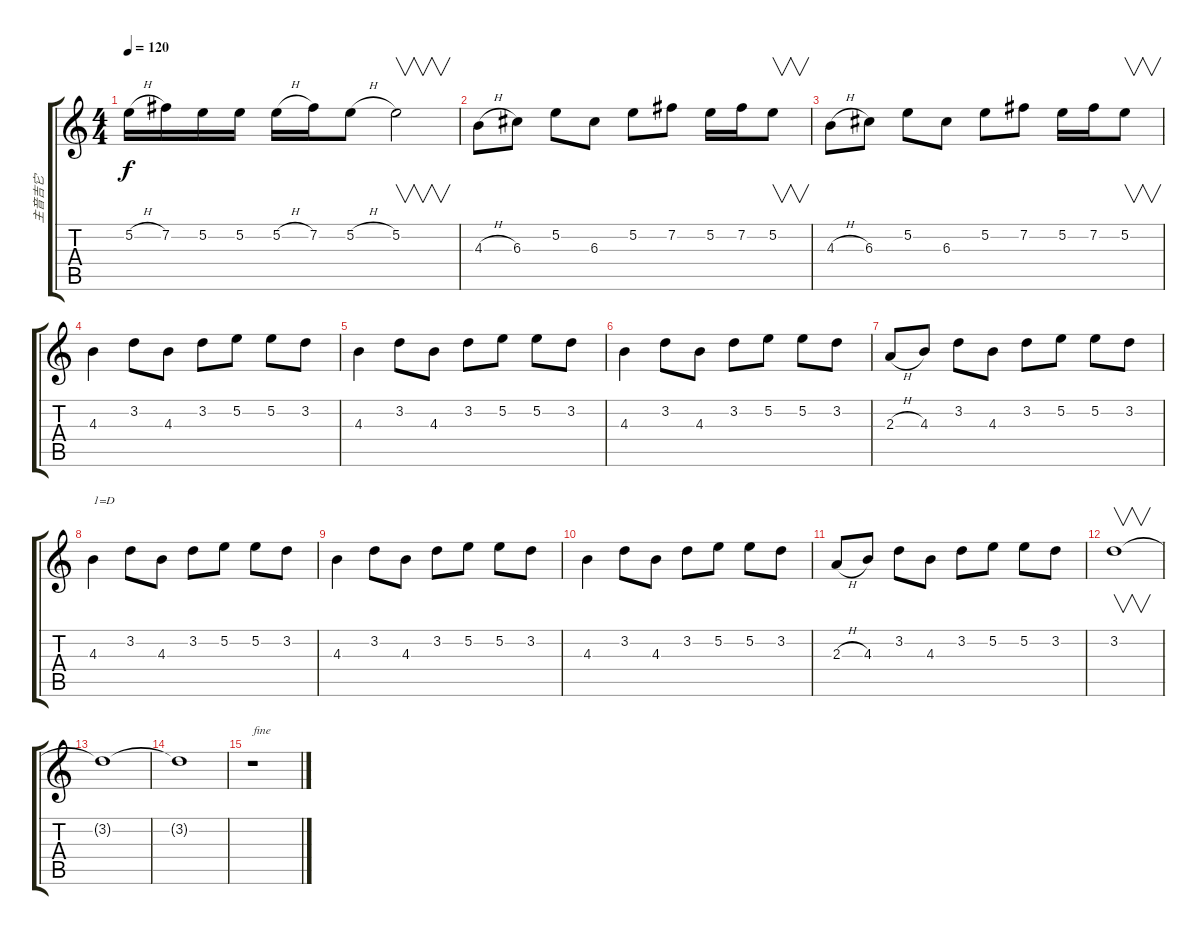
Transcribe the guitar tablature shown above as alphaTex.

\track ("主音吉它" "主音吉它") {instrument overdrivenguitar}
\staff {score tabs}
\tuning (E4 B3 G3 D3 A2 E2) {hide}
\ts (4 4)
\tempo 120
\clef g2
\ks c
5.2{h}.16{dy f} 7.2.16 5.2.16 5.2.16 5.2{h}.16 7.2.16 5.2{h}.8 5.2.2{v} |
4.3{h}.8 6.3.8 5.2.8 6.3.8 5.2.8 7.2.8 5.2.16 7.2.16 5.2.8{v} |
4.3{h}.8 6.3.8 5.2.8 6.3.8 5.2.8 7.2.8 5.2.16 7.2.16 5.2.8{v} |
4.3.4 3.2.8 4.3.8 3.2.8 5.2.8 5.2.8 3.2.8 |
4.3.4 3.2.8 4.3.8 3.2.8 5.2.8 5.2.8 3.2.8 |
4.3.4 3.2.8 4.3.8 3.2.8 5.2.8 5.2.8 3.2.8 |
2.3{h}.8 4.3.8 3.2.8 4.3.8 3.2.8 5.2.8 5.2.8 3.2.8 |
4.3.4{txt "1=D"} 3.2.8 4.3.8 3.2.8 5.2.8 5.2.8 3.2.8 |
4.3.4 3.2.8 4.3.8 3.2.8 5.2.8 5.2.8 3.2.8 |
4.3.4 3.2.8 4.3.8 3.2.8 5.2.8 5.2.8 3.2.8 |
2.3{h}.8 4.3.8 3.2.8 4.3.8 3.2.8 5.2.8 5.2.8 3.2.8 |
3.2.1{v} |
3.2{t}.1 |
3.2{t}.1 |
r.1{txt "fine"}
